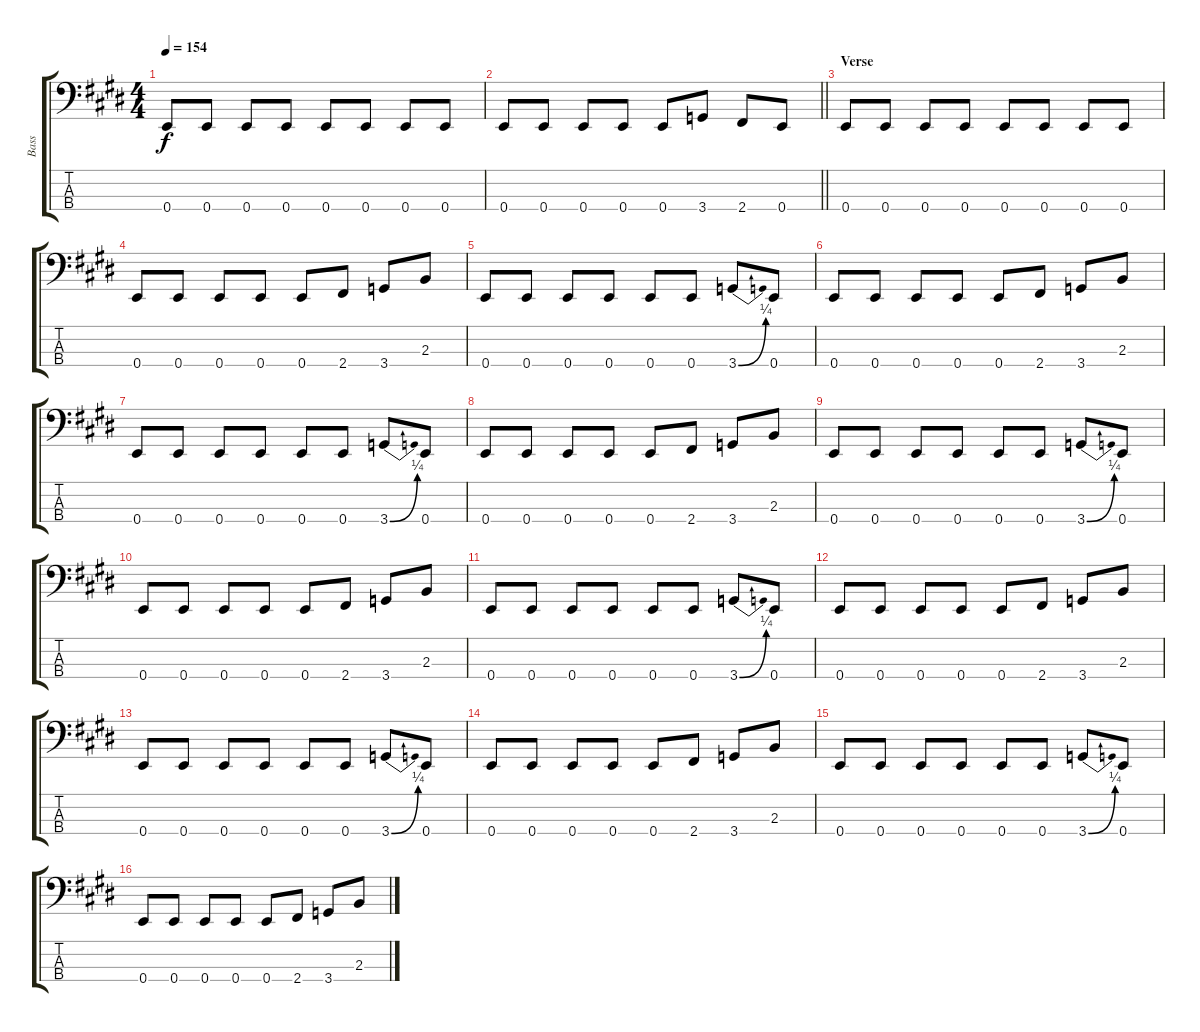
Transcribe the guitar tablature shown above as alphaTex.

\track ("Bass" "Bass") {instrument electricbassfinger}
\staff {score tabs}
\tuning (G2 D2 A1 E1) {hide}
\ts (4 4)
\tempo 154
\clef f4
\ks e
0.4.8{dy f} 0.4.8 0.4.8 0.4.8 0.4.8 0.4.8 0.4.8 0.4.8 |
\barLineRight lightlight
0.4.8 0.4.8 0.4.8 0.4.8 0.4.8 3.4.8 2.4.8 0.4.8 |
\section ("" "Verse")
0.4.8 0.4.8 0.4.8 0.4.8 0.4.8 0.4.8 0.4.8 0.4.8 |
0.4.8 0.4.8 0.4.8 0.4.8 0.4.8 2.4.8 3.4.8 2.3.8 |
0.4.8 0.4.8 0.4.8 0.4.8 0.4.8 0.4.8 3.4{be (bend 0 0 60 1)}.8 0.4.8 |
0.4.8 0.4.8 0.4.8 0.4.8 0.4.8 2.4.8 3.4.8 2.3.8 |
0.4.8 0.4.8 0.4.8 0.4.8 0.4.8 0.4.8 3.4{be (bend 0 0 60 1)}.8 0.4.8 |
0.4.8 0.4.8 0.4.8 0.4.8 0.4.8 2.4.8 3.4.8 2.3.8 |
0.4.8 0.4.8 0.4.8 0.4.8 0.4.8 0.4.8 3.4{be (bend 0 0 60 1)}.8 0.4.8 |
0.4.8 0.4.8 0.4.8 0.4.8 0.4.8 2.4.8 3.4.8 2.3.8 |
0.4.8 0.4.8 0.4.8 0.4.8 0.4.8 0.4.8 3.4{be (bend 0 0 60 1)}.8 0.4.8 |
0.4.8 0.4.8 0.4.8 0.4.8 0.4.8 2.4.8 3.4.8 2.3.8 |
0.4.8 0.4.8 0.4.8 0.4.8 0.4.8 0.4.8 3.4{be (bend 0 0 60 1)}.8 0.4.8 |
0.4.8 0.4.8 0.4.8 0.4.8 0.4.8 2.4.8 3.4.8 2.3.8 |
0.4.8 0.4.8 0.4.8 0.4.8 0.4.8 0.4.8 3.4{be (bend 0 0 60 1)}.8 0.4.8 |
0.4.8 0.4.8 0.4.8 0.4.8 0.4.8 2.4.8 3.4.8 2.3.8
